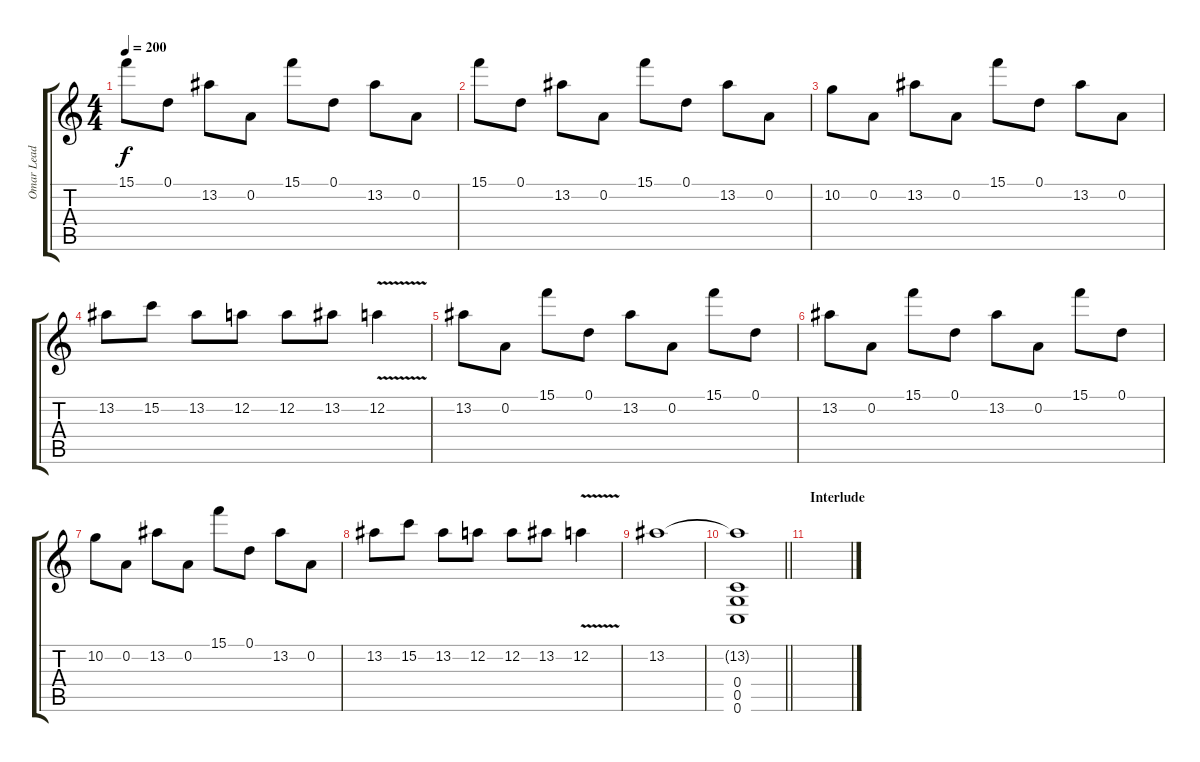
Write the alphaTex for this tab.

\track ("Omar Lead" "Omar Lead") {instrument distortionguitar}
\staff {score tabs}
\tuning (D4 A3 F3 C3 G2 C2) {hide}
\ts (4 4)
\tempo 200
\clef g2
\ks c
15.1.8{dy f} 0.1.8 13.2.8 0.2.8 15.1.8 0.1.8 13.2.8 0.2.8 |
15.1.8 0.1.8 13.2.8 0.2.8 15.1.8 0.1.8 13.2.8 0.2.8 |
10.2.8 0.2.8 13.2.8 0.2.8 15.1.8 0.1.8 13.2.8 0.2.8 |
13.2.8 15.2.8 13.2.8 12.2.8 12.2.8 13.2.8 12.2{v}.4 |
13.2.8 0.2.8 15.1.8 0.1.8 13.2.8 0.2.8 15.1.8 0.1.8 |
13.2.8 0.2.8 15.1.8 0.1.8 13.2.8 0.2.8 15.1.8 0.1.8 |
10.2.8 0.2.8 13.2.8 0.2.8 15.1.8 0.1.8 13.2.8 0.2.8 |
13.2.8 15.2.8 13.2.8 12.2.8 12.2.8 13.2.8 12.2{v}.4 |
13.2.1 |
\barLineRight lightlight
(13.2{t} 0.4 0.5 0.6).1 |
\section ("" "Interlude")
